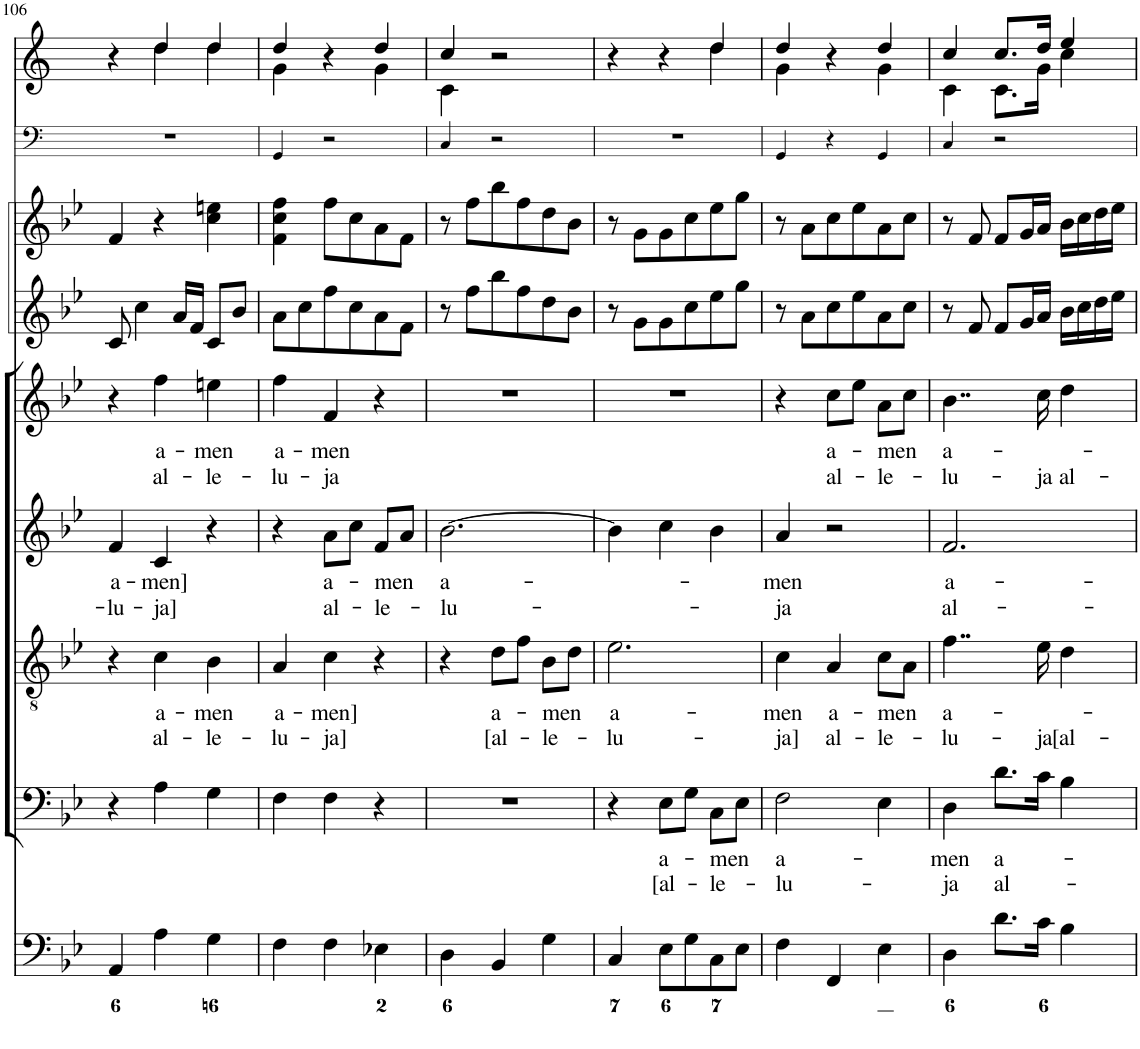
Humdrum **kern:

**kern	**kern	**text	**text	**kern	**text	**text	**kern	**text	**text	**kern	**text	**text	**kern	**kern	**kern	**kern
*part9	*part8	*part8	*part8	*part7	*part7	*part7	*part6	*part6	*part6	*part5	*part5	*part5	*part4	*part3	*part2	*part1
*staff9	*staff8	*staff8	*staff8	*staff7	*staff7	*staff7	*staff6	*staff6	*staff6	*staff5	*staff5	*staff5	*staff4	*staff3	*staff2	*staff1
*I"Organ	*I"Voice	*	*	*I"Tenor	*	*	*I"Alto	*	*	*I"Voice	*	*	*I"Violin	*I"Violini	*I"Timpani in B[b]	*I"Clarini in B[b]
*	*	*	*	*	*	*	*	*	*	*	*	*	*I'Vln	*I'Vln	*I'Timp	*
!!LO:PB:g=z
*clefF4	*clefF4	*	*	*clefGv2	*	*	*clefG2	*	*	*clefG2	*	*	*clefG2	*clefG2	*clefF4	*clefG2
*	*	*	*	*	*	*	*	*	*	*	*	*	*	*	*Trd1c2	*Trd1c2
*k[b-e-]	*k[b-e-]	*	*	*k[b-e-]	*	*	*k[b-e-]	*	*	*k[b-e-]	*	*	*k[b-e-]	*k[b-e-]	*k[]	*k[]
*M3/4	*M3/4	*	*	*M3/4	*	*	*M3/4	*	*	*M3/4	*	*	*M3/4	*M3/4	*M3/4	*M3/4
=106	=106	=106	=106	=106	=106	=106	=106	=106	=106	=106	=106	=106	=106	=106	=106	=106
!	!	!	!	!	!	!	!	!LO:LY:b	!LO:LY:b	!	!	!	!	!	!	!
*	*	*	*	*	*	*	*	*	*	*	*	*	*	*	*	*^
4AA/	4r	.	.	4r	.	.	4f/	a-	-lu-	4r	.	.	8c/	4f/	2.r	4r	4ryy
.	.	.	.	.	.	.	.	.	.	.	.	.	4cc\	.	.	.	.
!	!	!	!	!	!LO:LY:b	!LO:LY:b	!	!LO:LY:b	!LO:LY:b	!	!LO:LY:b	!LO:LY:b	!	!	!	!	!
4A\	4A\	.	.	4c\	a-	al-	4c/	-men]	-ja]	4ff\	a-	al-	.	4r	.	4dd/	4dd\
.	.	.	.	.	.	.	.	.	.	.	.	.	16a/LL	.	.	.	.
.	.	.	.	.	.	.	.	.	.	.	.	.	16f/JJ	.	.	.	.
!	!	!	!	!	!LO:LY:b	!LO:LY:b	!	!	!	!	!LO:LY:b	!LO:LY:b	!	!	!	!	!
4G\	4G\	.	.	4B-\	-men	-le-	4r	.	.	4een\	-men	-le-	8c/L	4cc\ 4een\	.	4dd/	4dd\
.	.	.	.	.	.	.	.	.	.	.	.	.	8b-/J	.	.	.	.
=107	=107	=107	=107	=107	=107	=107	=107	=107	=107	=107	=107	=107	=107	=107	=107	=107	=107
!	!	!	!	!	!LO:LY:b	!LO:LY:b	!	!	!	!	!LO:LY:b	!LO:LY:b	!	!	!	!	!
4F\	4F\	.	.	4A/	a-	-lu-	4r	.	.	4ff\	a-	-lu-	8a\L	4f\ 4cc\ 4ff\	4GG/	4dd/	4g\
.	.	.	.	.	.	.	.	.	.	.	.	.	8cc\	.	.	.	.
!	!	!	!	!	!LO:LY:b	!LO:LY:b	!	!LO:LY:b	!LO:LY:b	!	!LO:LY:b	!LO:LY:b	!	!	!	!	!
4F\	4F\	.	.	4c\	-men]	-ja]	8a\L	a-	al-	4f/	-men	-ja	8ff\	8ff\L	2r	4r	4ryy
.	.	.	.	.	.	.	8cc\J	.	.	.	.	.	8cc\	8cc\	.	.	.
!	!	!	!	!	!	!	!	!LO:LY:b	!LO:LY:b	!	!	!	!	!	!	!	!
4E-X\	4r	.	.	4r	.	.	8f/L	-men	-le-	4r	.	.	8a\	8a\	.	4dd/	4g\
.	.	.	.	.	.	.	8a/J	.	.	.	.	.	8f\J	8f\J	.	.	.
=108	=108	=108	=108	=108	=108	=108	=108	=108	=108	=108	=108	=108	=108	=108	=108	=108	=108
!	!	!	!	!	!	!	!	!LO:LY:b	!LO:LY:b	!	!	!	!	!	!	!	!
4D\	2.r	.	.	4r	.	.	[2.b-\	a-	-lu-	2.r	.	.	8r	8r	4C/	4cc/	4c\
.	.	.	.	.	.	.	.	.	.	.	.	.	8ff\L	8ff\L	.	.	.
!	!	!	!	!	!LO:LY:b	!LO:LY:b	!	!	!	!	!	!	!	!	!	!	!
4BB-/	.	.	.	8d\L	a-	[al-	.	.	.	.	.	.	8bb-\	8bb-\	2r	2r	2ryy
.	.	.	.	8f\J	.	.	.	.	.	.	.	.	8ff\	8ff\	.	.	.
!	!	!	!	!	!LO:LY:b	!LO:LY:b	!	!	!	!	!	!	!	!	!	!	!
4G\	.	.	.	8B-\L	-men	-le-	.	.	.	.	.	.	8dd\	8dd\	.	.	.
.	.	.	.	8d\J	.	.	.	.	.	.	.	.	8b-\J	8b-\J	.	.	.
=109	=109	=109	=109	=109	=109	=109	=109	=109	=109	=109	=109	=109	=109	=109	=109	=109	=109
!	!	!	!	!	!LO:LY:b	!LO:LY:b	!	!	!	!	!	!	!	!	!	!	!
4C/	4r	.	.	2.e-\	a-	-lu-	4b-\]	.	.	2.r	.	.	8r	8r	2.r	4r	2ryy
.	.	.	.	.	.	.	.	.	.	.	.	.	8g\L	8g\L	.	.	.
!	!	!LO:LY:b	!LO:LY:b	!	!	!	!	!	!	!	!	!	!	!	!	!	!
8E-\L	8E-\L	a-	[al-	.	.	.	4cc\	.	.	.	.	.	8g\	8g\	.	4r	.
8G\	8G\J	.	.	.	.	.	.	.	.	.	.	.	8cc\	8cc\	.	.	.
!	!	!LO:LY:b	!LO:LY:b	!	!	!	!	!	!	!	!	!	!	!	!	!	!
8C\	8C\L	-men	-le-	.	.	.	4b-\	.	.	.	.	.	8ee-\	8ee-\	.	4dd/	4dd\
8E-\J	8E-\J	.	.	.	.	.	.	.	.	.	.	.	8gg\J	8gg\J	.	.	.
=110	=110	=110	=110	=110	=110	=110	=110	=110	=110	=110	=110	=110	=110	=110	=110	=110	=110
!	!	!LO:LY:b	!LO:LY:b	!	!LO:LY:b	!LO:LY:b	!	!LO:LY:b	!LO:LY:b	!	!	!	!	!	!	!	!
4F\	2F\	a-	-lu-	4c\	-men	-ja]	4a/	-men	-ja	4r	.	.	8r	8r	4GG/	4dd/	4g\
.	.	.	.	.	.	.	.	.	.	.	.	.	8a\L	8a\L	.	.	.
!	!	!	!	!	!LO:LY:b	!LO:LY:b	!	!	!	!	!LO:LY:b	!LO:LY:b	!	!	!	!	!
4FF/	.	.	.	4A/	a-	al-	2r	.	.	8cc\L	a-	al-	8cc\	8cc\	4r	4r	4ryy
.	.	.	.	.	.	.	.	.	.	8ee-\J	.	.	8ee-\	8ee-\	.	.	.
!	!	!	!	!	!LO:LY:b	!LO:LY:b	!	!	!	!	!LO:LY:b	!LO:LY:b	!	!	!	!	!
4E-\	4E-\	.	.	8c\L	-men	-le-	.	.	.	8a\L	-men	-le-	8a\	8a\	4GG/	4dd/	4g\
.	.	.	.	8A\J	.	.	.	.	.	8cc\J	.	.	8cc\J	8cc\J	.	.	.
=111	=111	=111	=111	=111	=111	=111	=111	=111	=111	=111	=111	=111	=111	=111	=111	=111	=111
!	!	!LO:LY:b	!LO:LY:b	!	!LO:LY:b	!LO:LY:b	!	!LO:LY:b	!LO:LY:b	!	!LO:LY:b	!LO:LY:b	!	!	!	!	!
4D\	4D\	-men	-ja	4..f\	a-	-lu-	2.f/	a-	al-	4..b-\	a-	-lu-	8r	8r	4C/	4cc/	4c\
.	.	.	.	.	.	.	.	.	.	.	.	.	8f/	8f/	.	.	.
!	!	!LO:LY:b	!LO:LY:b	!	!	!	!	!	!	!	!	!	!	!	!	!	!
8.d\L	8.d\L	a-	al-	.	.	.	.	.	.	.	.	.	8f/L	8f/L	2r	8.cc/L	8.c\L
.	.	.	.	.	.	.	.	.	.	.	.	.	16g/L	16g/L	.	.	.
!	!	!	!	!	!	!LO:LY:b	!	!	!	!	!	!LO:LY:b	!	!	!	!	!
16c\Jk	16c\Jk	.	.	16e-\	.	-ja	.	.	.	16cc\	.	-ja	16a/JJ	16a/JJ	.	16dd/Jk	16g\Jk
!	!	!	!	!	!	!LO:LY:b	!	!	!	!	!	!LO:LY:b	!	!	!	!	!
4B-\	4B-\	.	.	4d\	.	[al-	.	.	.	4dd\	.	al-	16b-\LL	16b-\LL	.	4ee/	4cc\
.	.	.	.	.	.	.	.	.	.	.	.	.	16cc\	16cc\	.	.	.
.	.	.	.	.	.	.	.	.	.	.	.	.	16dd\	16dd\	.	.	.
.	.	.	.	.	.	.	.	.	.	.	.	.	16ee-\JJ	16ee-\JJ	.	.	.
*	*	*	*	*	*	*	*	*	*	*	*	*	*	*	*	*v	*v
=	=	=	=	=	=	=	=	=	=	=	=	=	=	=	=	=
*-	*-	*-	*-	*-	*-	*-	*-	*-	*-	*-	*-	*-	*-	*-	*-	*-
